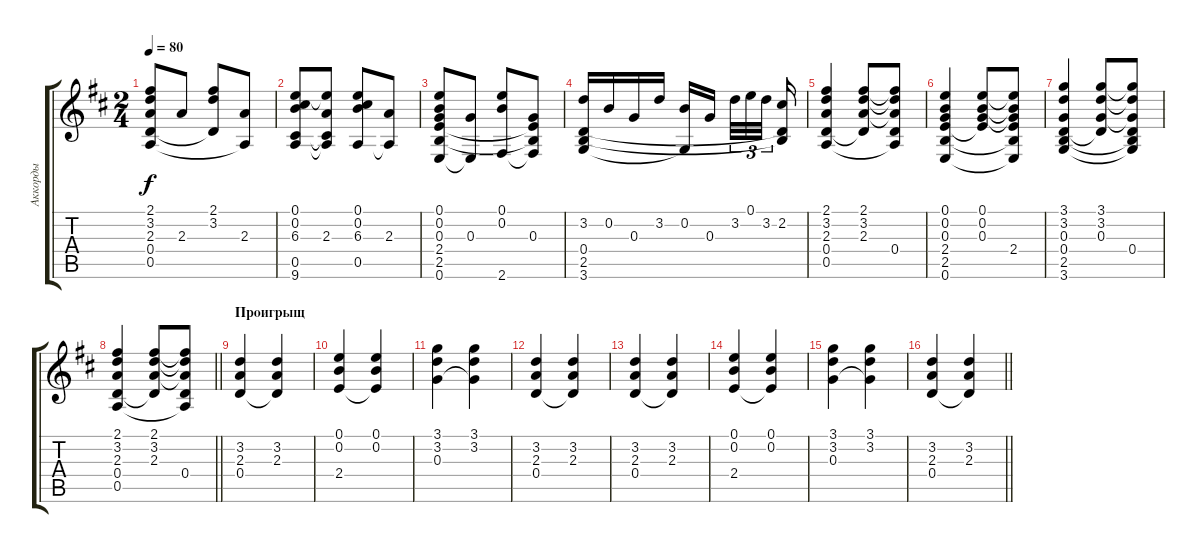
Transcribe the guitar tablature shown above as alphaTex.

\track ("Аккорды" "Аккорды") {instrument acousticguitarsteel}
\staff {score tabs}
\tuning (E4 B3 G3 D3 A2 E2) {hide}
\ts (2 4)
\tempo 80
\clef g2
\ks d
(2.1 3.2 2.3 0.4 0.5).8{dy f} 2.3.8 (2.1 3.2 0.4{t}).8 (2.3 0.5{t}).8 |
(0.1 0.2 6.3 0.5 9.6).8 (0.1{t} 2.3 0.5{t} 9.6{t}).8 (0.1 0.2 6.3 0.5).8 (2.3 0.5{t}).8 |
(0.1 0.2 0.3 2.4 2.5 0.6).8 (0.3 0.6{t}).8 (0.1 0.2 2.6).8 (0.3 2.4{t} 2.5{t} 2.6{t}).8 |
(3.2 0.4 2.5 3.6).16 0.2.16 0.3.16 3.2.16 (0.2 3.6{t}).16 0.3.16{beam splitsecondary} 3.2.32{tu (3 2)} 0.1.32{tu (3 2)} 3.2.32{tu (3 2) beam splitsecondary} (2.2 0.4{t} 2.5{t}).16 |
(2.1 3.2 2.3 0.4 0.5).4 (2.1 3.2 2.3 0.4{t}).8 (2.1{t} 3.2{t} 2.3{t} 0.4 0.5{t}).8 |
(0.1 0.2 0.3 2.4 2.5 0.6).4 (0.1 0.2 0.3 2.4{t}).8 (0.1{t} 0.2{t} 0.3{t} 2.4 2.5{t} 0.6{t}).8 |
(3.1 3.2 0.3 0.4 2.5 3.6).4 (3.1 3.2 0.3 0.4{t}).8 (3.1{t} 3.2{t} 0.3{t} 0.4 2.5{t} 3.6{t}).8 |
\barLineRight lightlight
(2.1 3.2 2.3 0.4 0.5).4 (2.1 3.2 2.3 0.4{t}).8 (2.1{t} 3.2{t} 2.3{t} 0.4 0.5{t}).8 |
\section ("" "Проигрыщ")
(3.2 2.3 0.4).4 (3.2 2.3 0.4{t}).4 |
(0.1 0.2 2.4).4 (0.1 0.2 2.4{t}).4 |
(3.1 3.2 0.3).4 (3.1 3.2 0.3{t}).4 |
(3.2 2.3 0.4).4 (3.2 2.3 0.4{t}).4 |
(3.2 2.3 0.4).4 (3.2 2.3 0.4{t}).4 |
(0.1 0.2 2.4).4 (0.1 0.2 2.4{t}).4 |
(3.1 3.2 0.3).4 (3.1 3.2 0.3{t}).4 |
\barLineRight lightlight
(3.2 2.3 0.4).4 (3.2 2.3 0.4{t}).4
